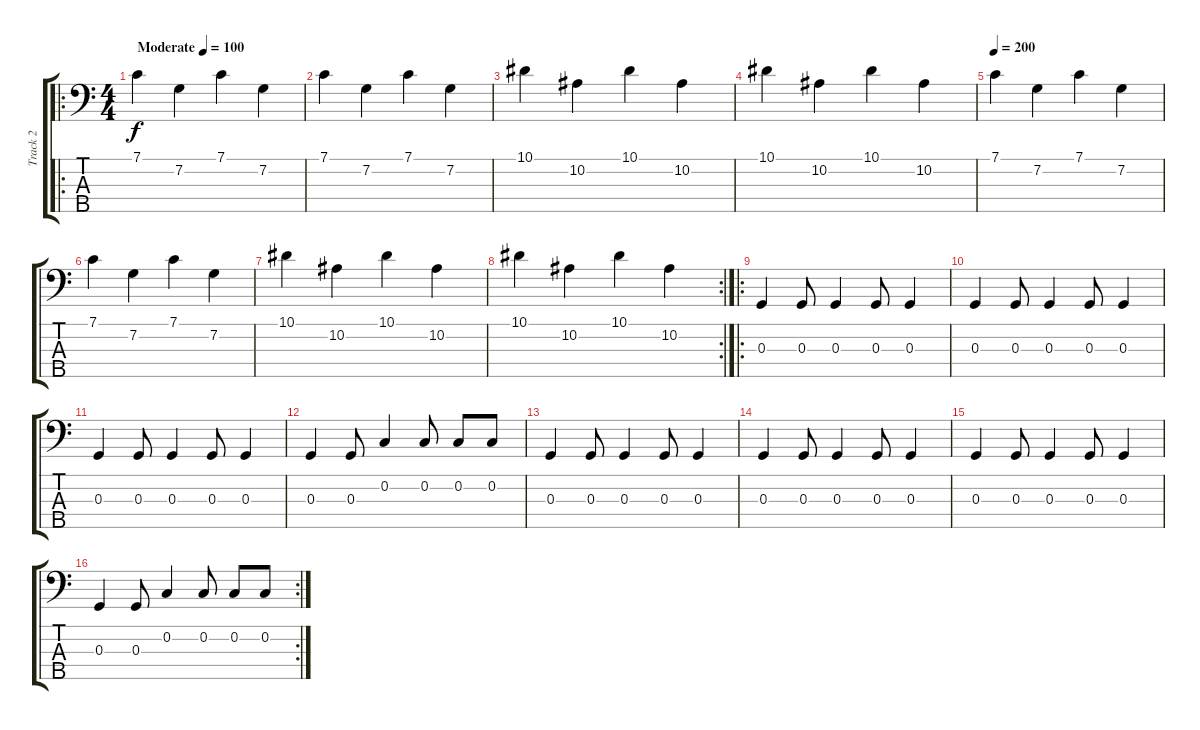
\track ("Track 2" "Track 2") {instrument electricbassfinger}
\staff {score tabs}
\tuning (F2 C2 G1 D1 A0) {hide}
\ro
\ts (4 4)
\tempo (100 "Moderate")
\tempo 200
\tempo (100 "Moderate")
\clef f4
\ks c
7.1.4{dy f instrument electricbassfinger} 7.2.4 7.1.4 7.2.4 |
7.1.4 7.2.4 7.1.4 7.2.4 |
10.1.4 10.2.4 10.1.4 10.2.4 |
10.1.4 10.2.4 10.1.4 10.2.4 |
\tempo 200
7.1.4 7.2.4 7.1.4 7.2.4 |
7.1.4 7.2.4 7.1.4 7.2.4 |
10.1.4 10.2.4 10.1.4 10.2.4 |
\rc 2
10.1.4 10.2.4 10.1.4 10.2.4 |
\ro
0.3.4 0.3.8 0.3.4 0.3.8 0.3.4 |
0.3.4 0.3.8 0.3.4 0.3.8 0.3.4 |
0.3.4 0.3.8 0.3.4 0.3.8 0.3.4 |
0.3.4 0.3.8 0.2.4 0.2.8 0.2.8 0.2.8 |
0.3.4 0.3.8 0.3.4 0.3.8 0.3.4 |
0.3.4 0.3.8 0.3.4 0.3.8 0.3.4 |
0.3.4 0.3.8 0.3.4 0.3.8 0.3.4 |
\rc 2
0.3.4 0.3.8 0.2.4 0.2.8 0.2.8 0.2.8
